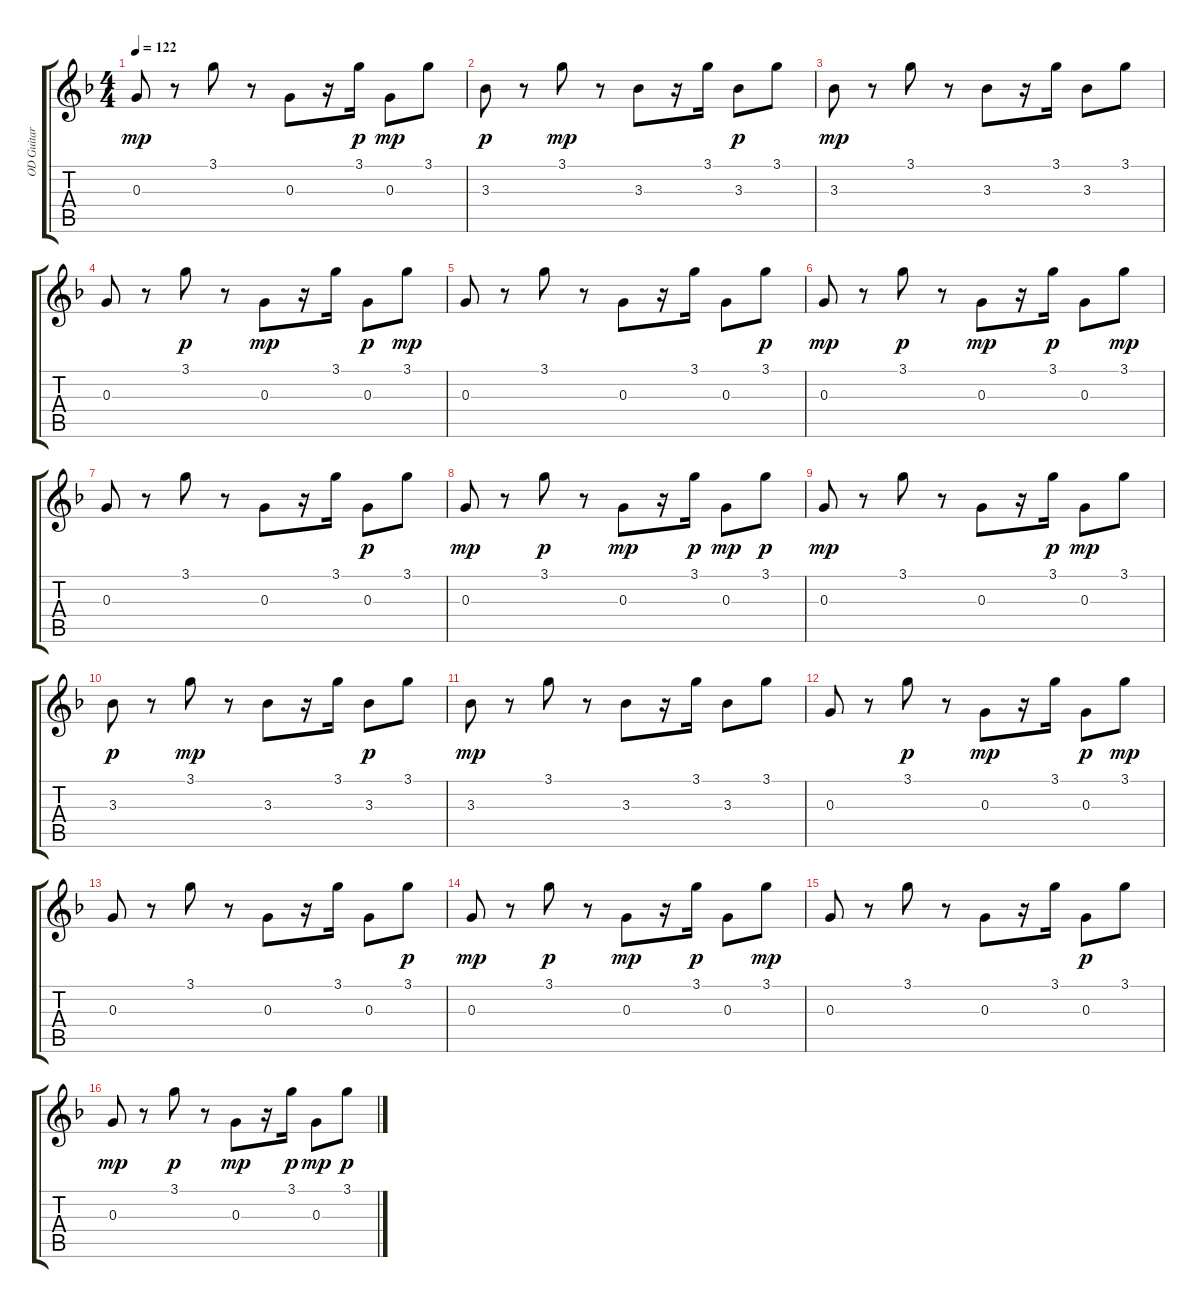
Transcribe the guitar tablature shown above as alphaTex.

\track ("OD Guitar" "OD Guitar") {instrument overdrivenguitar}
\staff {score tabs}
\tuning (E4 B3 G3 D3 A2 E2) {hide}
\ts (4 4)
\tempo 122
\clef g2
\ks f
0.3.8{dy mp} r.8 3.1.8 r.8 0.3.8 r.16 3.1.16{dy p} 0.3.8{dy mp} 3.1.8 |
3.3.8{dy p} r.8 3.1.8{dy mp} r.8 3.3.8 r.16 3.1.16 3.3.8{dy p} 3.1.8 |
3.3.8{dy mp} r.8 3.1.8 r.8 3.3.8 r.16 3.1.16 3.3.8 3.1.8 |
0.3.8 r.8 3.1.8{dy p} r.8 0.3.8{dy mp} r.16 3.1.16 0.3.8{dy p} 3.1.8{dy mp} |
0.3.8 r.8 3.1.8 r.8 0.3.8 r.16 3.1.16 0.3.8 3.1.8{dy p} |
0.3.8{dy mp} r.8 3.1.8{dy p} r.8 0.3.8{dy mp} r.16 3.1.16{dy p} 0.3.8 3.1.8{dy mp} |
0.3.8 r.8 3.1.8 r.8 0.3.8 r.16 3.1.16 0.3.8{dy p} 3.1.8 |
0.3.8{dy mp} r.8 3.1.8{dy p} r.8 0.3.8{dy mp} r.16 3.1.16{dy p} 0.3.8{dy mp} 3.1.8{dy p} |
0.3.8{dy mp} r.8 3.1.8 r.8 0.3.8 r.16 3.1.16{dy p} 0.3.8{dy mp} 3.1.8 |
3.3.8{dy p} r.8 3.1.8{dy mp} r.8 3.3.8 r.16 3.1.16 3.3.8{dy p} 3.1.8 |
3.3.8{dy mp} r.8 3.1.8 r.8 3.3.8 r.16 3.1.16 3.3.8 3.1.8 |
0.3.8 r.8 3.1.8{dy p} r.8 0.3.8{dy mp} r.16 3.1.16 0.3.8{dy p} 3.1.8{dy mp} |
0.3.8 r.8 3.1.8 r.8 0.3.8 r.16 3.1.16 0.3.8 3.1.8{dy p} |
0.3.8{dy mp} r.8 3.1.8{dy p} r.8 0.3.8{dy mp} r.16 3.1.16{dy p} 0.3.8 3.1.8{dy mp} |
0.3.8 r.8 3.1.8 r.8 0.3.8 r.16 3.1.16 0.3.8{dy p} 3.1.8 |
0.3.8{dy mp} r.8 3.1.8{dy p} r.8 0.3.8{dy mp} r.16 3.1.16{dy p} 0.3.8{dy mp} 3.1.8{dy p}
